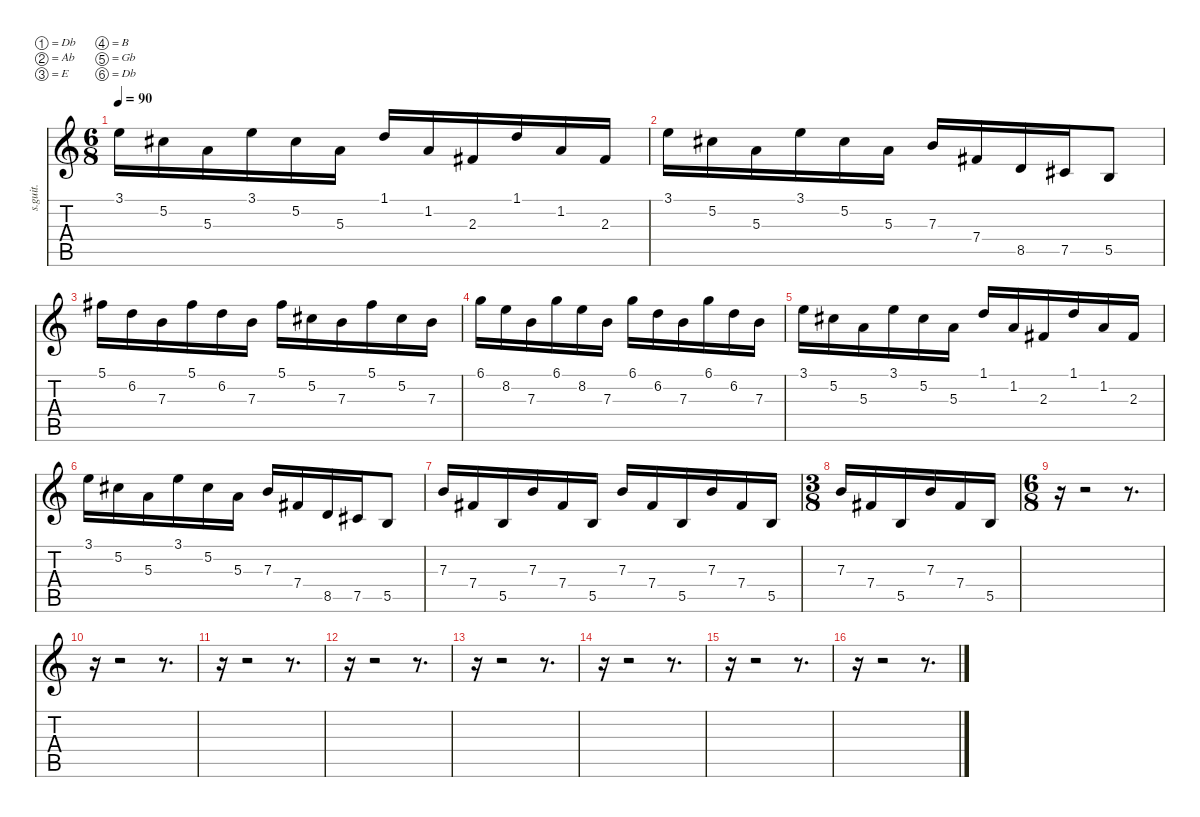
\defaultSystemsLayout 4
\hideDynamics
\bracketExtendMode nobrackets
\otherSystemsTrackNameOrientation horizontal
\track ("Emppu Vuorinen" "s.guit.") {instrument acousticguitarsteel}
\staff {score tabs}
\tuning (Db4 Ab3 E3 B2 Gb2 Db2)
\ts (6 8)
\tempo 90
\clef g2
\ks c
3.1.16{dy f beam Down} 5.2{acc #}.16{beam Down} 5.3.16{beam Down} 3.1.16{beam Down} 5.2{acc #}.16{beam Down} 5.3.16{beam Down} 1.1.16{beam Up} 1.2.16{beam Up} 2.3{acc #}.16{beam Up} 1.1.16{beam Up} 1.2.16{beam Up} 2.3{acc #}.16{beam Up} |
3.1.16{beam Down} 5.2{acc #}.16{beam Down} 5.3.16{beam Down} 3.1.16{beam Down} 5.2{acc #}.16{beam Down} 5.3.16{beam Down} 7.3.16{beam Up} 7.4{acc #}.16{beam Up} 8.5.16{beam Up} 7.5{acc #}.16{beam Up} 5.5.8{beam Up} |
5.1{acc #}.16{beam Down} 6.2.16{beam Down} 7.3.16{beam Down} 5.1{acc #}.16{beam Down} 6.2.16{beam Down} 7.3.16{beam Down} 5.1{acc #}.16{beam Down} 5.2{acc #}.16{beam Down} 7.3.16{beam Down} 5.1{acc #}.16{beam Down} 5.2{acc #}.16{beam Down} 7.3.16{beam Down} |
6.1.16{beam Down} 8.2.16{beam Down} 7.3.16{beam Down} 6.1.16{beam Down} 8.2.16{beam Down} 7.3.16{beam Down} 6.1.16{beam Down} 6.2.16{beam Down} 7.3.16{beam Down} 6.1.16{beam Down} 6.2.16{beam Down} 7.3.16{beam Down} |
3.1.16{beam Down} 5.2{acc #}.16{beam Down} 5.3.16{beam Down} 3.1.16{beam Down} 5.2{acc #}.16{beam Down} 5.3.16{beam Down} 1.1.16{beam Up} 1.2.16{beam Up} 2.3{acc #}.16{beam Up} 1.1.16{beam Up} 1.2.16{beam Up} 2.3{acc #}.16{beam Up} |
3.1.16{beam Down} 5.2{acc #}.16{beam Down} 5.3.16{beam Down} 3.1.16{beam Down} 5.2{acc #}.16{beam Down} 5.3.16{beam Down} 7.3.16{beam Up} 7.4{acc #}.16{beam Up} 8.5.16{beam Up} 7.5{acc #}.16{beam Up} 5.5.8{beam Up} |
7.3.16{beam Up} 7.4{acc #}.16{beam Up} 5.5.16{beam Up} 7.3.16{beam Up} 7.4{acc #}.16{beam Up} 5.5.16{beam Up} 7.3.16{beam Up} 7.4{acc #}.16{beam Up} 5.5.16{beam Up} 7.3.16{beam Up} 7.4{acc #}.16{beam Up} 5.5.16{beam Up} |
\ts (3 8)
\beaming (8 3)
7.3.16{beam Up} 7.4{acc #}.16{beam Up} 5.5.16{beam Up} 7.3.16{beam Up} 7.4{acc #}.16{beam Up} 5.5.16{beam Up} |
\ts (6 8)
\beaming (8 3 3)
r.16{beam Down} r.2{beam Down} r.8{d beam Down} |
r.16{beam Down} r.2{beam Down} r.8{d beam Down} |
r.16{beam Down} r.2{beam Down} r.8{d beam Down} |
r.16{beam Down} r.2{beam Down} r.8{d beam Down} |
r.16{beam Down} r.2{beam Down} r.8{d beam Down} |
r.16{beam Down} r.2{beam Down} r.8{d beam Down} |
r.16{beam Down} r.2{beam Down} r.8{d beam Down} |
r.16{beam Down} r.2{beam Down} r.8{d beam Down}
